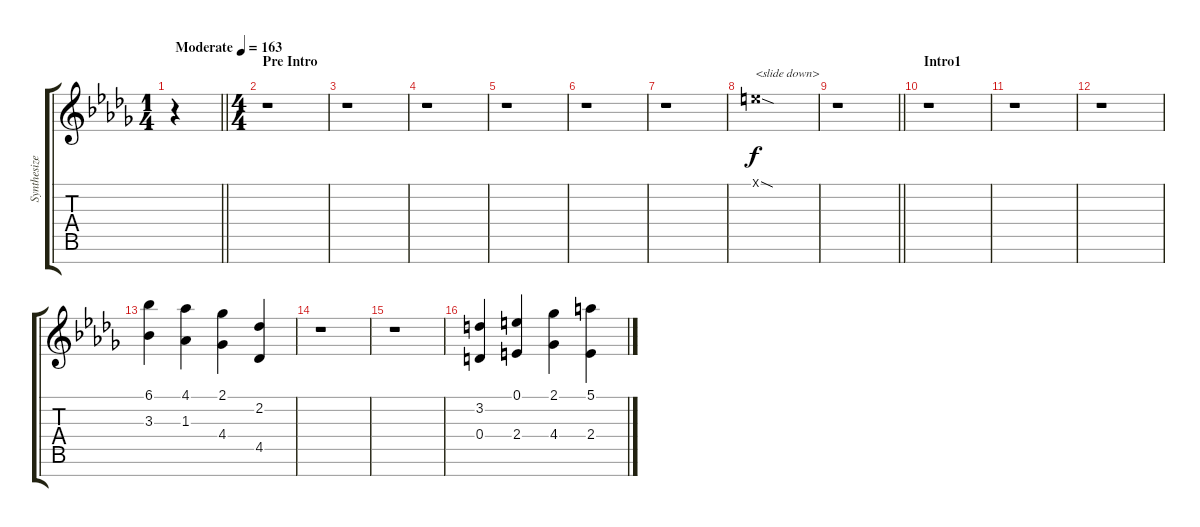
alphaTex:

\track ("Synthesizer" "Synthesize") {instrument pad1newage}
\staff {score tabs}
\tuning (E5 B4 G4 D4 A3 E3 B2) {hide}
\ts (1 4)
\tempo (163 "Moderate")
\clef g2
\barLineRight lightlight
\ks db
r.4{dy f instrument pad1newage} |
\ts (4 4)
\section ("" "Pre Intro")
r.1 |
r.1 |
r.1 |
r.1 |
r.1 |
r.1 |
0.1{sod x}.1{txt "<slide down>"} |
\barLineRight lightlight
r.1 |
\section ("" "Intro1")
r.1 |
r.1 |
r.1 |
(6.1 3.3).4 (4.1 1.3).4 (2.1 4.4).4 (2.2 4.5).4 |
r.1 |
r.1 |
(3.2 0.4).4 (0.1 2.4).4 (2.1 4.4).4 (5.1 2.4).4
